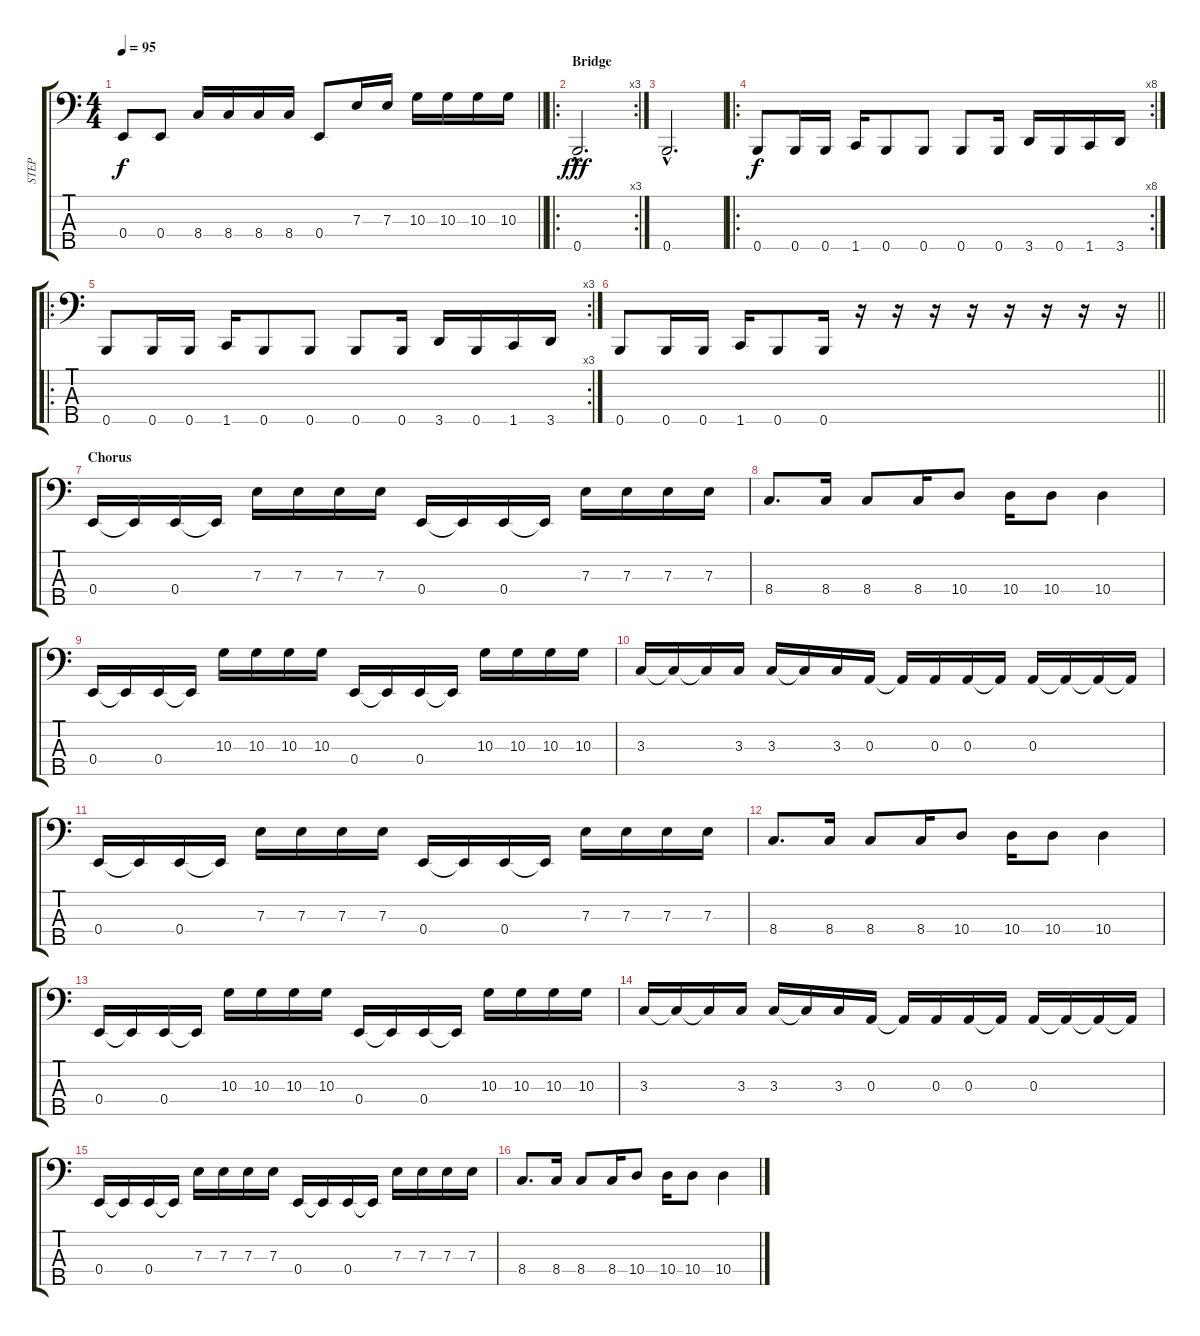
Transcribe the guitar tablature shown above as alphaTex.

\track ("STEP" "STEP") {instrument electricbasspick}
\staff {score tabs}
\tuning (G2 D2 A1 E1 B0) {hide}
\ts (4 4)
\tempo 95
\clef f4
\barLineRight lightlight
\ks c
0.4.8{dy f} 0.4.8 8.4.16 8.4.16 8.4.16 8.4.16 0.4.8 7.3.16 7.3.16 10.3.16 10.3.16 10.3.16 10.3.16 |
\ro
\rc 3
\section ("" "Bridge")
0.5{hac}.2{d dy fff} |
0.5{hac}.2{d} |
\ro
\rc 8
0.5.8{dy f} 0.5.16 0.5.16 1.5.16 0.5.8 0.5.8 0.5.8 0.5.16 3.5.16 0.5.16 1.5.16 3.5.16 |
\ro
\rc 3
0.5.8 0.5.16 0.5.16 1.5.16 0.5.8 0.5.8 0.5.8 0.5.16 3.5.16 0.5.16 1.5.16 3.5.16 |
\barLineRight lightlight
0.5.8 0.5.16 0.5.16 1.5.16 0.5.8 0.5.16 r.16 r.16 r.16 r.16 r.16 r.16 r.16 r.16 |
\section ("" "Chorus")
0.4.16 0.4{t}.16 0.4.16 0.4{t}.16 7.3.16 7.3.16 7.3.16 7.3.16 0.4.16 0.4{t}.16 0.4.16 0.4{t}.16 7.3.16 7.3.16 7.3.16 7.3.16 |
8.4.8{d} 8.4.16 8.4.8 8.4.16 10.4.8 10.4.16 10.4.8 10.4.4 |
0.4.16 0.4{t}.16 0.4.16 0.4{t}.16 10.3.16 10.3.16 10.3.16 10.3.16 0.4.16 0.4{t}.16 0.4.16 0.4{t}.16 10.3.16 10.3.16 10.3.16 10.3.16 |
3.3.16 3.3{t}.16 3.3{t}.16 3.3.16 3.3.16 3.3{t}.16 3.3.16 0.3.16 0.3{t}.16 0.3.16 0.3.16 0.3{t}.16 0.3.16 0.3{t}.16 0.3{t}.16 0.3{t}.16 |
0.4.16 0.4{t}.16 0.4.16 0.4{t}.16 7.3.16 7.3.16 7.3.16 7.3.16 0.4.16 0.4{t}.16 0.4.16 0.4{t}.16 7.3.16 7.3.16 7.3.16 7.3.16 |
8.4.8{d} 8.4.16 8.4.8 8.4.16 10.4.8 10.4.16 10.4.8 10.4.4 |
0.4.16 0.4{t}.16 0.4.16 0.4{t}.16 10.3.16 10.3.16 10.3.16 10.3.16 0.4.16 0.4{t}.16 0.4.16 0.4{t}.16 10.3.16 10.3.16 10.3.16 10.3.16 |
3.3.16 3.3{t}.16 3.3{t}.16 3.3.16 3.3.16 3.3{t}.16 3.3.16 0.3.16 0.3{t}.16 0.3.16 0.3.16 0.3{t}.16 0.3.16 0.3{t}.16 0.3{t}.16 0.3{t}.16 |
0.4.16 0.4{t}.16 0.4.16 0.4{t}.16 7.3.16 7.3.16 7.3.16 7.3.16 0.4.16 0.4{t}.16 0.4.16 0.4{t}.16 7.3.16 7.3.16 7.3.16 7.3.16 |
8.4.8{d} 8.4.16 8.4.8 8.4.16 10.4.8 10.4.16 10.4.8 10.4.4
